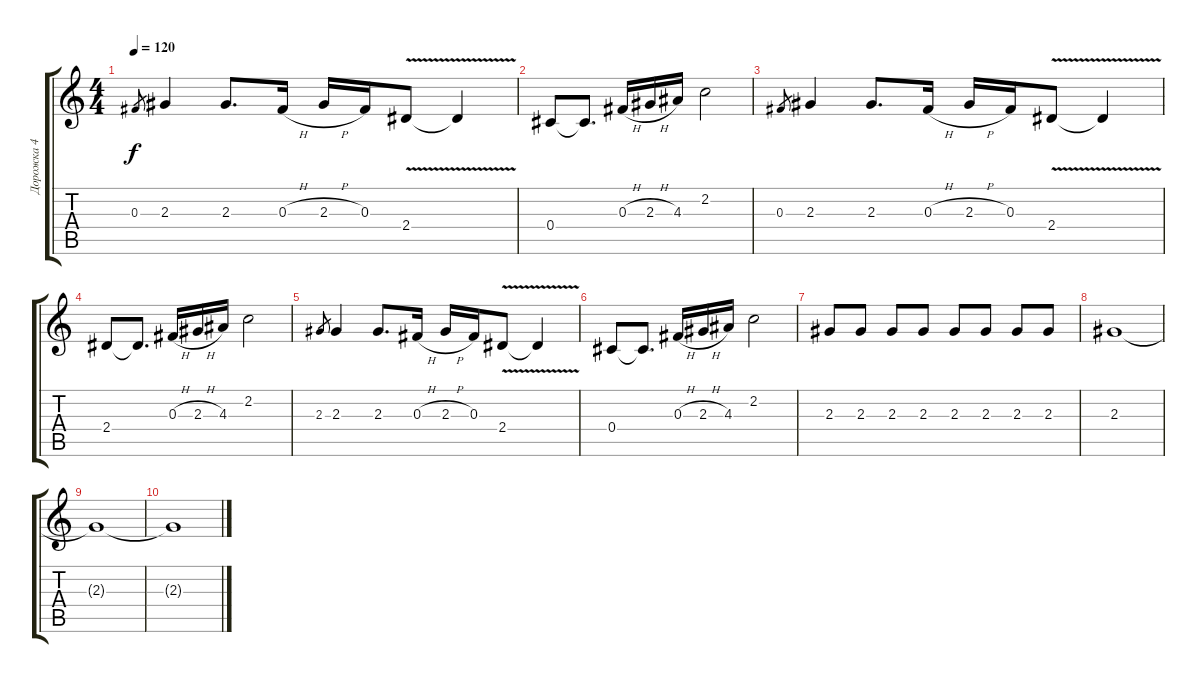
\track ("Дорожка 4" "Дорожка 4") {instrument distortionguitar}
\staff {score tabs}
\tuning (Eb4 Bb3 Gb3 Db3 Ab2 Eb2) {hide}
\ts (4 4)
\tempo 120
\clef g2
\ks c
0.3.8{gr dy f} 2.3.4 2.3.8{d} 0.3{h}.16 2.3{h}.16 0.3.16 2.4{v}.8 2.4{t}.4 |
0.4.8 0.4{t}.8{d} 0.3{h}.16 2.3{h}.16 4.3.16 2.2.2 |
0.3.8{gr} 2.3.4 2.3.8{d} 0.3{h}.16 2.3{h}.16 0.3.16 2.4{v}.8 2.4{t}.4 |
2.4.8 2.4{t}.8{d} 0.3{h}.16 2.3{h}.16 4.3.16 2.2.2 |
2.3.8{gr} 2.3.4 2.3.8{d} 0.3{h}.16 2.3{h}.16 0.3.16 2.4{v}.8 2.4{t}.4 |
0.4.8 0.4{t}.8{d} 0.3{h}.16 2.3{h}.16 4.3.16 2.2.2 |
2.3.8 2.3.8 2.3.8 2.3.8 2.3.8 2.3.8 2.3.8 2.3.8 |
2.3.1{volume 5} |
2.3{t}.1 |
2.3{t}.1
